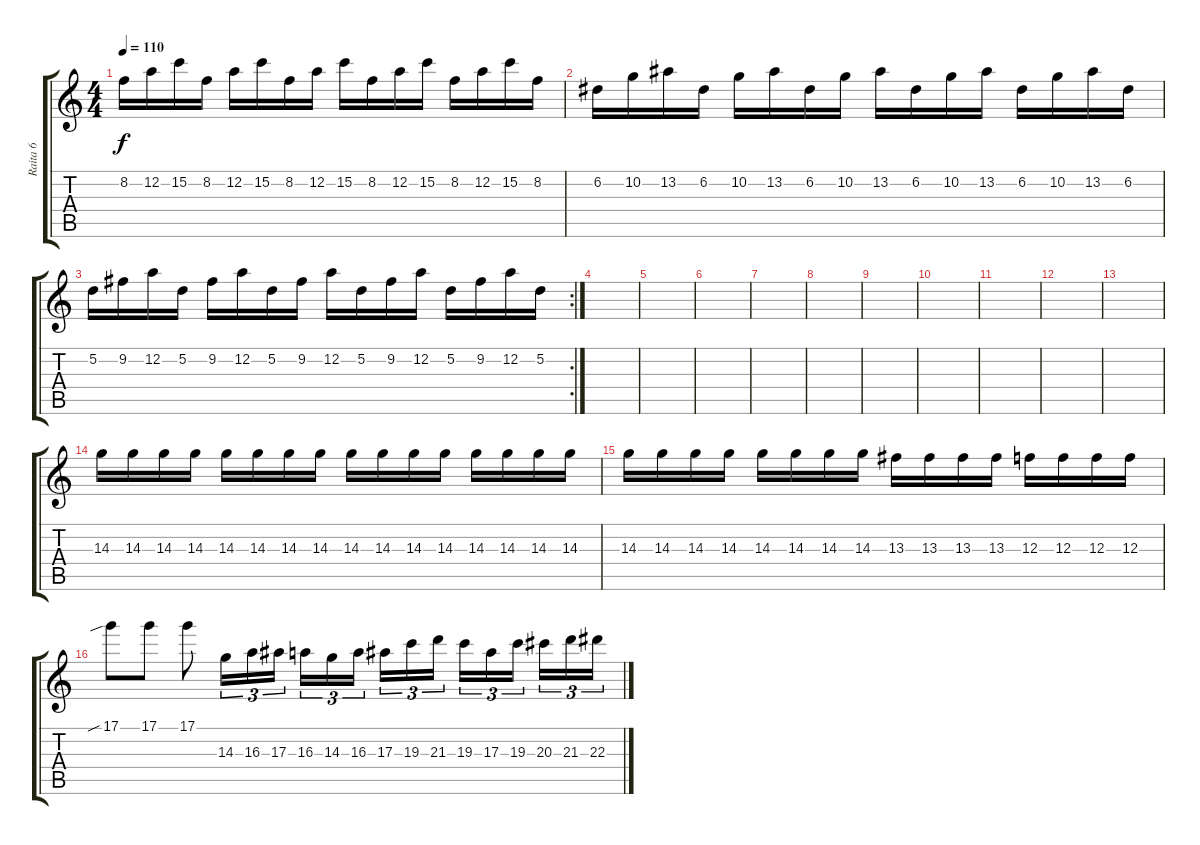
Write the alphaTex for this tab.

\track ("Raita 6" "Raita 6") {instrument overdrivenguitar}
\staff {score tabs}
\tuning (D4 A3 F3 C3 G2 D2) {hide}
\ts (4 4)
\tempo 110
\clef g2
\ks c
8.2.16{dy f} 12.2.16 15.2.16 8.2.16 12.2.16 15.2.16 8.2.16 12.2.16 15.2.16 8.2.16 12.2.16 15.2.16 8.2.16 12.2.16 15.2.16 8.2.16 |
6.2.16 10.2.16 13.2.16 6.2.16 10.2.16 13.2.16 6.2.16 10.2.16 13.2.16 6.2.16 10.2.16 13.2.16 6.2.16 10.2.16 13.2.16 6.2.16 |
\rc 2
5.2.16 9.2.16 12.2.16 5.2.16 9.2.16 12.2.16 5.2.16 9.2.16 12.2.16 5.2.16 9.2.16 12.2.16 5.2.16 9.2.16 12.2.16 5.2.16 |
|
|
|
|
|
|
|
|
|
|
14.3.16{volume 14} 14.3.16 14.3.16 14.3.16 14.3.16 14.3.16 14.3.16 14.3.16 14.3.16 14.3.16 14.3.16 14.3.16 14.3.16 14.3.16 14.3.16 14.3.16 |
14.3.16 14.3.16 14.3.16 14.3.16 14.3.16 14.3.16 14.3.16 14.3.16 13.3.16 13.3.16 13.3.16 13.3.16 12.3.16 12.3.16 12.3.16 12.3.16 |
17.1{sib}.8 17.1.8 17.1.8 14.3.16{tu (3 2)} 16.3.16{tu (3 2)} 17.3.16{tu (3 2)} 16.3.16{tu (3 2)} 14.3.16{tu (3 2)} 16.3.16{tu (3 2) beam splitsecondary} 17.3.16{tu (3 2)} 19.3.16{tu (3 2)} 21.3.16{tu (3 2)} 19.3.16{tu (3 2)} 17.3.16{tu (3 2)} 19.3.16{tu (3 2) beam splitsecondary} 20.3.16{tu (3 2)} 21.3.16{tu (3 2)} 22.3.16{tu (3 2)}
